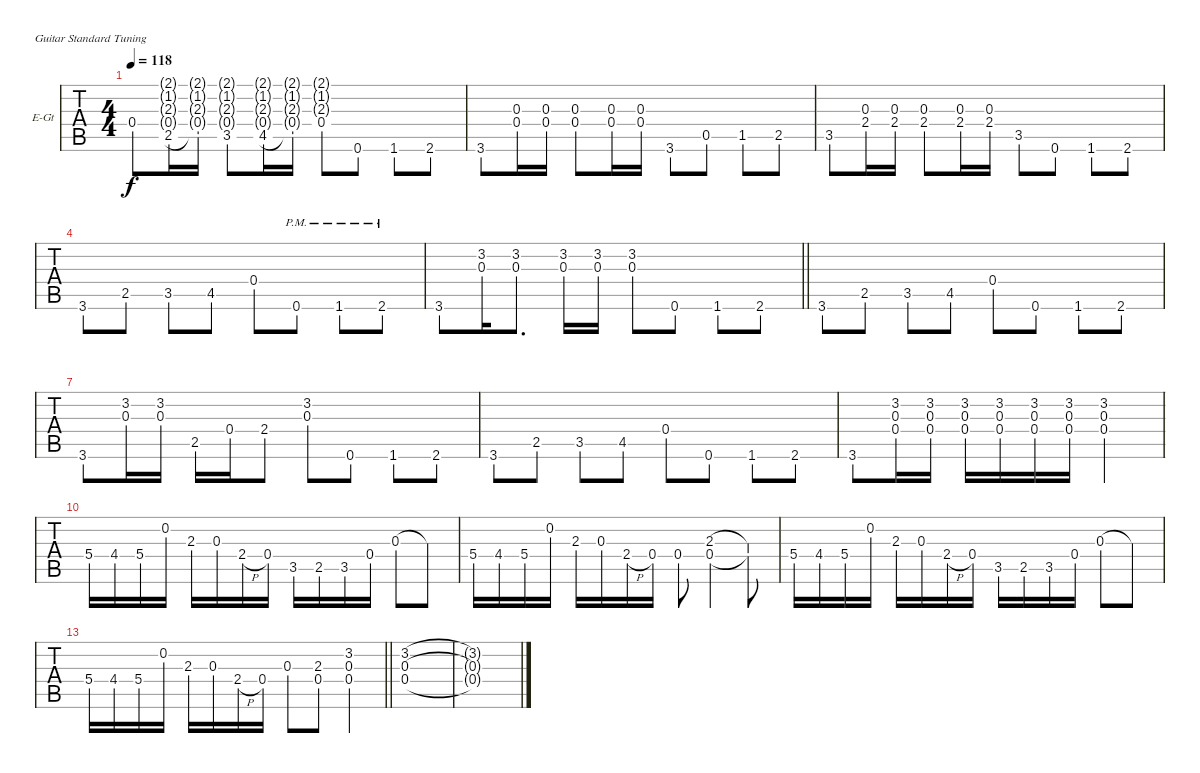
\bracketExtendMode nobrackets
\firstSystemTrackNameOrientation horizontal
\otherSystemsTrackNameOrientation horizontal
\defaultBarNumberDisplay FirstOfSystem
\track ("Alt. Intro w/ fills" "E-Gt") {instrument electricguitarclean}
\staff {tabs}
\tuning (E4 B3 G3 D3 A2 E2)
\ts (4 4)
\tempo 118
\clef g2
\ks g
0.4.8{dy f} (2.1{g} 1.2{g} 2.3{g} 0.4{g} 2.5).16 (2.1{g} 1.2{g} 2.3{g} 0.4{g} 2.5{t}).16 (2.1{g} 1.2{g} 2.3{g} 0.4{g} 3.5).8 (2.1{g} 1.2{g} 2.3{g} 0.4{g} 4.5).16 (2.1{g} 1.2{g} 2.3{g} 0.4{g} 4.5{t}).16 (2.1{g} 1.2{g} 2.3{g} 0.4).8 0.6.8 1.6.8 2.6.8 |
\ks c
3.6.8 (0.3 0.4).16 (0.3 0.4).16 (0.3 0.4).8 (0.3 0.4).16 (0.3 0.4).16 3.6.8 0.5.8 1.5.8 2.5.8 |
\ks g
3.5.8 (0.3 2.4).16 (0.3 2.4).16 (0.3 2.4).8 (0.3 2.4).16 (0.3 2.4).16 3.5.8 0.6.8 1.6.8 2.6.8 |
3.6.8 2.5.8 3.5.8 4.5.8 0.4.8 0.6{pm}.8 1.6{pm}.8 2.6{pm}.8 |
\barLineRight lightlight
3.6.8 (3.2 0.3).16 (3.2 0.3).8{d} (3.2 0.3).16 (3.2 0.3).16 (3.2 0.3).8 0.6.8 1.6.8 2.6.8 |
\ks c
3.6.8 2.5.8 3.5.8 4.5.8 0.4.8 0.6.8 1.6.8 2.6.8 |
3.6.8 (3.2 0.3).16 (3.2 0.3).16 2.5.16 0.4.16 2.4.8 (3.2 0.3).8 0.6.8 1.6.8 2.6.8 |
3.6.8 2.5.8 3.5.8 4.5.8 0.4.8 0.6.8 1.6.8 2.6.8 |
3.6.8{lyrics (0 "") lyrics (1 "") lyrics (2 "") lyrics (3 "") lyrics (4 "")} (3.2 0.3 0.4).16{lyrics (0 "") lyrics (1 "") lyrics (2 "") lyrics (3 "") lyrics (4 "")} (3.2 0.3 0.4).16{lyrics (0 "") lyrics (1 "") lyrics (2 "") lyrics (3 "") lyrics (4 "")} (3.2 0.3 0.4).16{lyrics (0 "") lyrics (1 "") lyrics (2 "") lyrics (3 "") lyrics (4 "")} (3.2 0.3 0.4).16{lyrics (0 "") lyrics (1 "") lyrics (2 "") lyrics (3 "") lyrics (4 "")} (3.2 0.3 0.4).16{lyrics (0 "") lyrics (1 "") lyrics (2 "") lyrics (3 "") lyrics (4 "")} (3.2 0.3 0.4).16{lyrics (0 "") lyrics (1 "") lyrics (2 "") lyrics (3 "") lyrics (4 "")} (3.2 0.3 0.4).2{lyrics (0 "") lyrics (1 "") lyrics (2 "") lyrics (3 "") lyrics (4 "")} |
5.4.16 4.4.16 5.4.16 0.2.16 2.3.16 0.3.16 2.4{h}.16 0.4.16 3.5.16 2.5.16 3.5.16 0.4.16 0.3.8 0.3{t}.8 |
5.4.16 4.4.16 5.4.16 0.2.16 2.3.16 0.3.16 2.4{h}.16 0.4.16 0.4.8 (2.3 0.4).4 (2.3{t} 0.4{t}).8 |
5.4.16 4.4.16 5.4.16 0.2.16 2.3.16 0.3.16 2.4{h}.16 0.4.16 3.5.16 2.5.16 3.5.16 0.4.16 0.3.8 0.3{t}.8 |
\barLineRight lightlight
5.4.16 4.4.16 5.4.16 0.2.16 2.3.16 0.3.16 2.4{h}.16 0.4.16 0.3.8 (2.3 0.4).8 (3.2 0.3 0.4).4 |
(3.2 0.3 0.4).1 |
(3.2{t} 0.3{t} 0.4{t}).1
